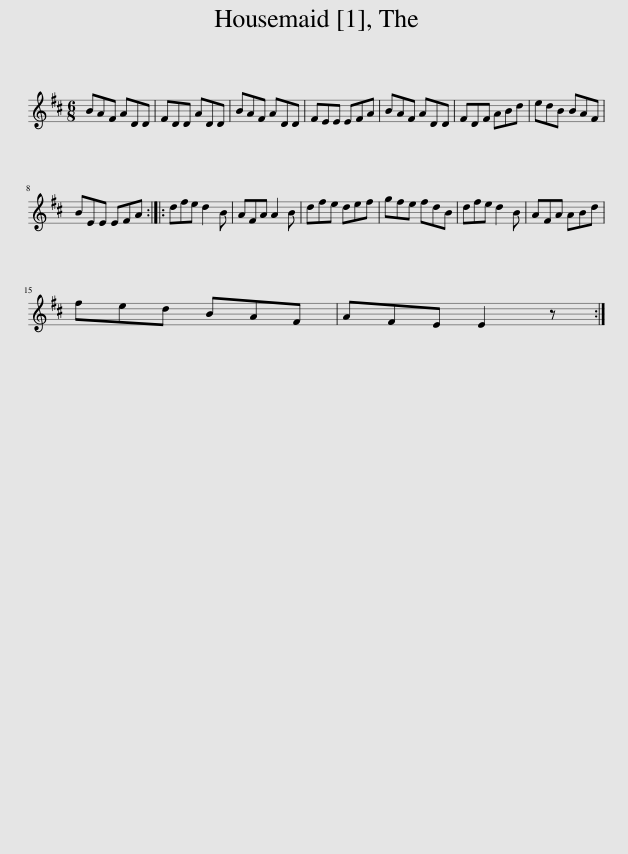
X:1
L:1/8
M:6/8
I:linebreak $
K:D
V:1 treble
V:1
 BAF ADD | FDD ADD | BAF ADD | FEE EFA | BAF ADD | %5
 FDF ABd | edB BAF |$ BEE EFA :: dfe d2 B | AFA A2 B | %10
 dfe def | gfe fdB | dfe d2 B | AFA ABd |$ fed BAF | %15
 AFE E2 z :| %16
